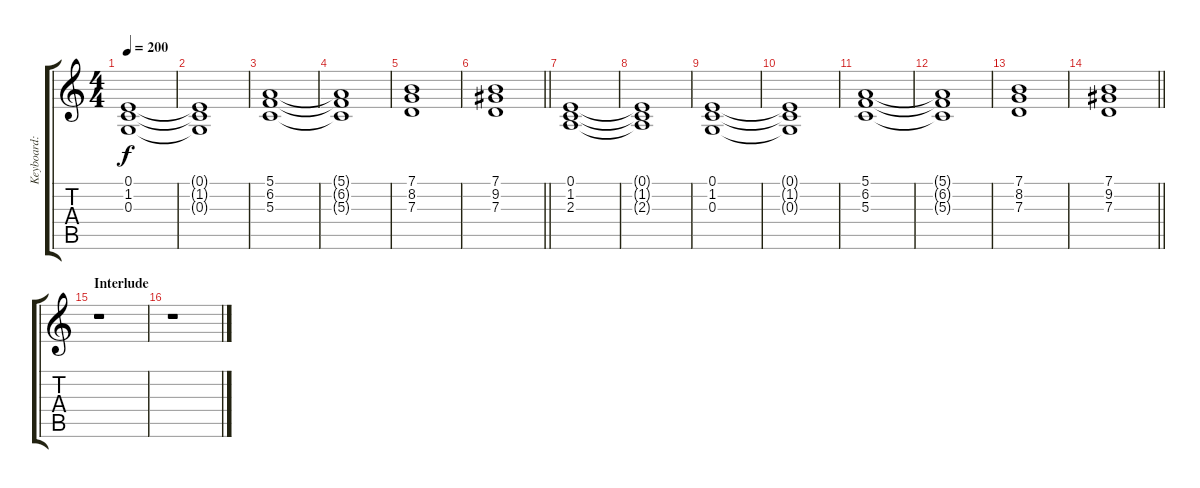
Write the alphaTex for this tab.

\track ("Keyboard: Juha Mäenpää" "Keyboard: ") {instrument stringensemble1}
\staff {score tabs}
\tuning (E4 B3 G3 D3 A2 E2) {hide}
\ts (4 4)
\tempo 200
\clef g2
\ks aminor
(0.1 1.2 0.3).1{dy f} |
(0.1{t} 1.2{t} 0.3{t}).1 |
(5.1 6.2 5.3).1 |
(5.1{t} 6.2{t} 5.3{t}).1 |
(7.1 8.2 7.3).1 |
\barLineRight lightlight
(7.1 9.2 7.3).1 |
(0.1 1.2 2.3).1 |
(0.1{t} 1.2{t} 2.3{t}).1 |
(0.1 1.2 0.3).1 |
(0.1{t} 1.2{t} 0.3{t}).1 |
(5.1 6.2 5.3).1 |
(5.1{t} 6.2{t} 5.3{t}).1 |
(7.1 8.2 7.3).1 |
\barLineRight lightlight
(7.1 9.2 7.3).1 |
\section ("" "Interlude")
r.1 |
r.1
